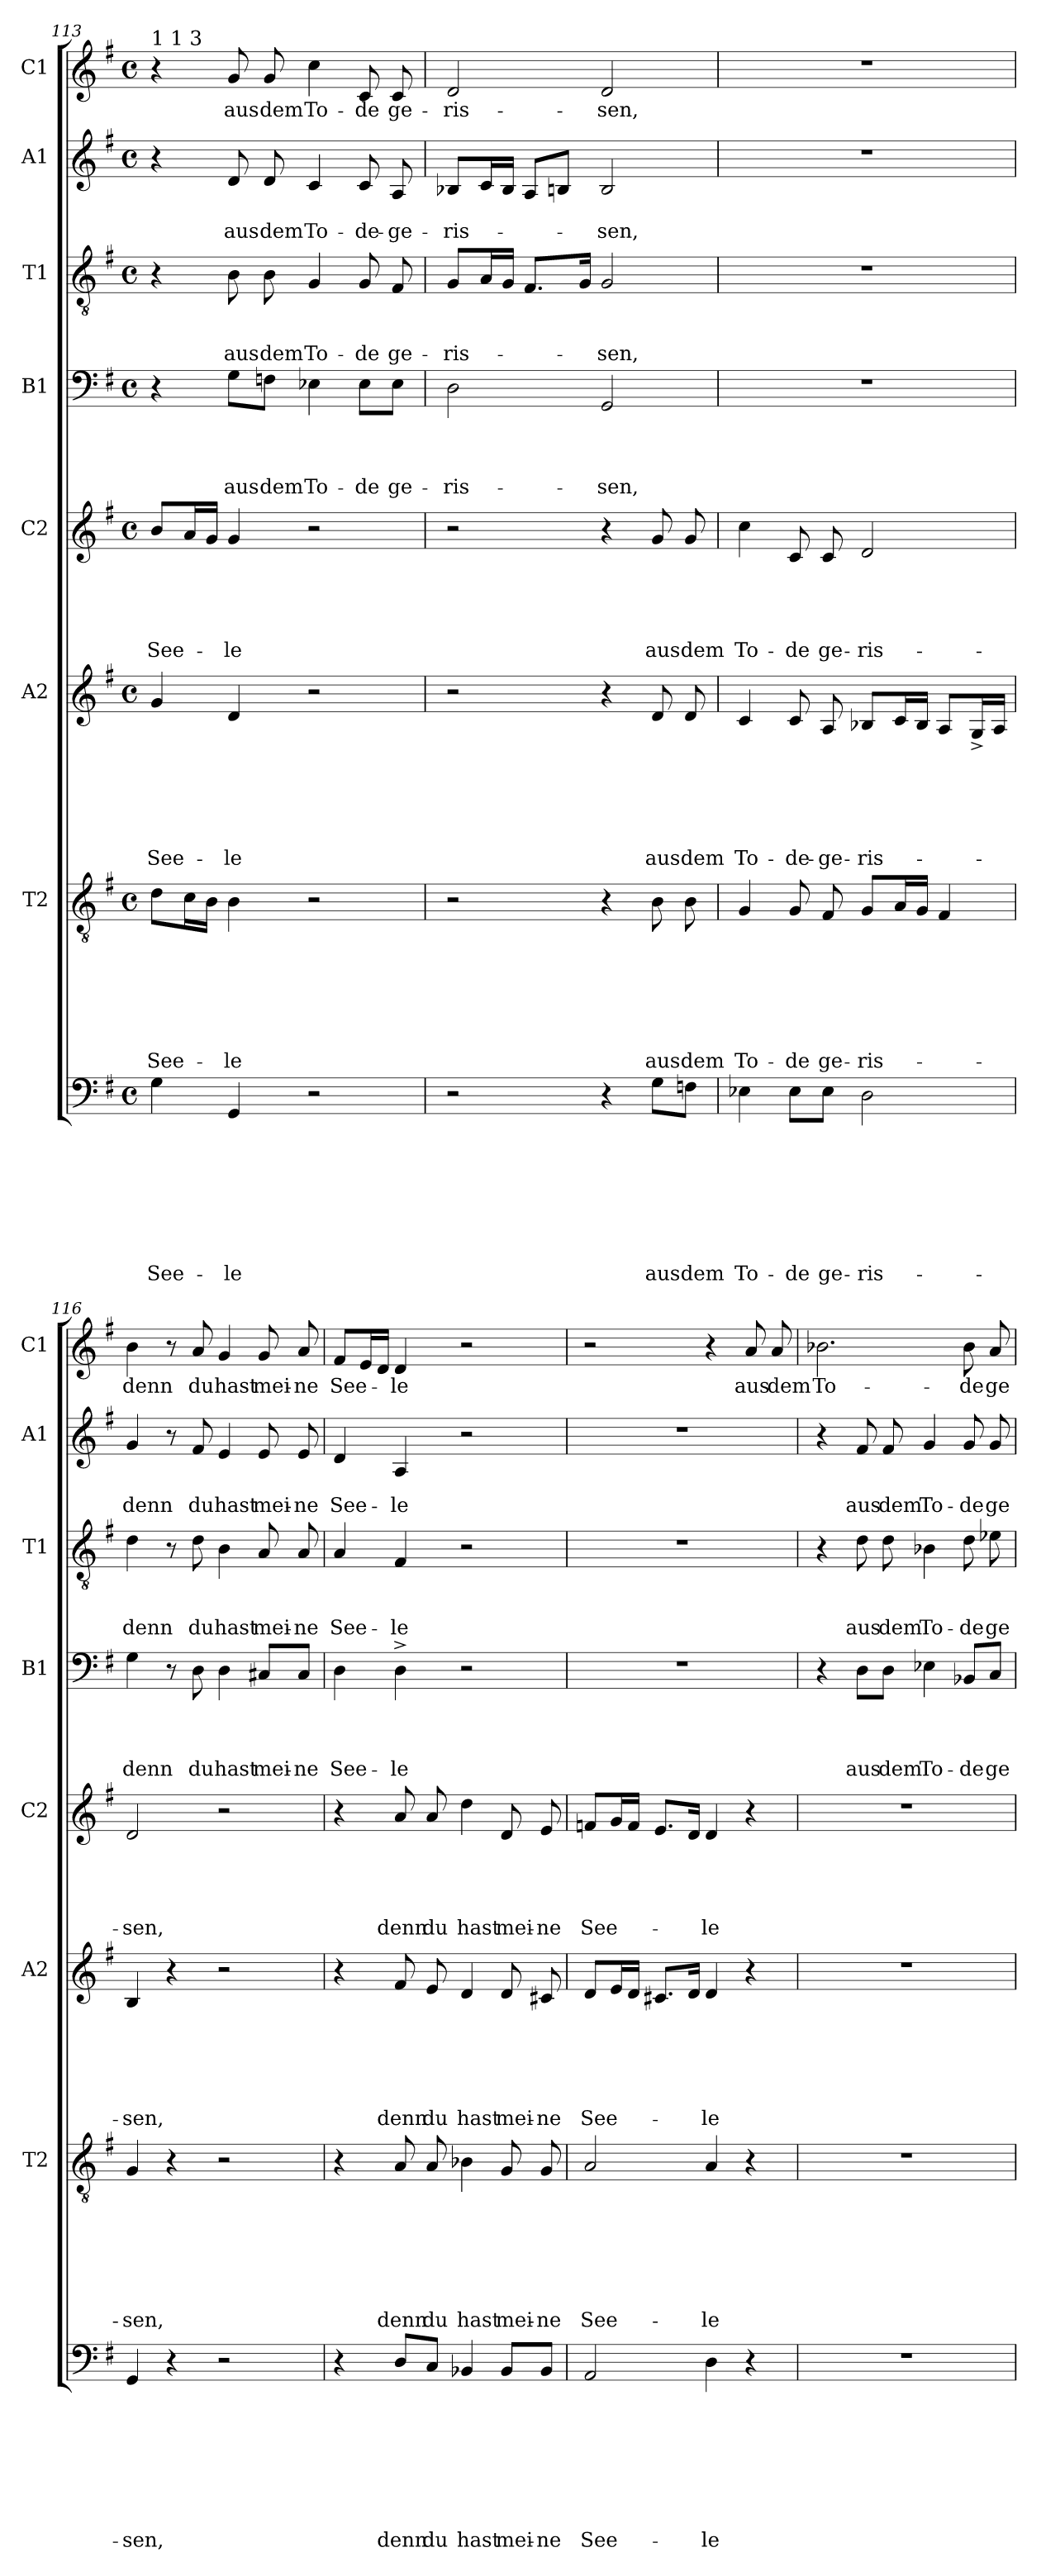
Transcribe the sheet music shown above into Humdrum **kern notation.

**kern	**text	**text	**text	**text	**text	**text	**text	**text	**kern	**text	**text	**text	**text	**text	**text	**text	**kern	**text	**text	**text	**text	**text	**text	**kern	**text	**text	**text	**text	**text	**kern	**text	**text	**text	**text	**kern	**text	**text	**text	**kern	**text	**text	**kern	**text
*part8	*part8	*part8	*part8	*part8	*part8	*part8	*part8	*part8	*part7	*part7	*part7	*part7	*part7	*part7	*part7	*part7	*part6	*part6	*part6	*part6	*part6	*part6	*part6	*part5	*part5	*part5	*part5	*part5	*part5	*part4	*part4	*part4	*part4	*part4	*part3	*part3	*part3	*part3	*part2	*part2	*part2	*part1	*part1
*staff8	*staff8	*staff8	*staff8	*staff8	*staff8	*staff8	*staff8	*staff8	*staff7	*staff7	*staff7	*staff7	*staff7	*staff7	*staff7	*staff7	*staff6	*staff6	*staff6	*staff6	*staff6	*staff6	*staff6	*staff5	*staff5	*staff5	*staff5	*staff5	*staff5	*staff4	*staff4	*staff4	*staff4	*staff4	*staff3	*staff3	*staff3	*staff3	*staff2	*staff2	*staff2	*staff1	*staff1
*	*	*	*	*	*	*	*	*	*I"T2	*	*	*	*	*	*	*	*I"A2	*	*	*	*	*	*	*I"C2	*	*	*	*	*	*I"B1	*	*	*	*	*I"T1	*	*	*	*I"A1	*	*	*I"C1	*
*	*	*	*	*	*	*	*	*	*I'T2	*	*	*	*	*	*	*	*I'A2	*	*	*	*	*	*	*I'C2	*	*	*	*	*	*I'B1	*	*	*	*	*I'T1	*	*	*	*I'A1	*	*	*I'C1	*
!!LO:LB:g=z
*clefF4	*	*	*	*	*	*	*	*	*clefGv2	*	*	*	*	*	*	*	*clefG2	*	*	*	*	*	*	*clefG2	*	*	*	*	*	*clefF4	*	*	*	*	*clefGv2	*	*	*	*clefG2	*	*	*clefG2	*
*k[f#]	*	*	*	*	*	*	*	*	*k[f#]	*	*	*	*	*	*	*	*k[f#]	*	*	*	*	*	*	*k[f#]	*	*	*	*	*	*k[f#]	*	*	*	*	*k[f#]	*	*	*	*k[f#]	*	*	*k[f#]	*
*G:	*	*	*	*	*	*	*	*	*G:	*	*	*	*	*	*	*	*G:	*	*	*	*	*	*	*G:	*	*	*	*	*	*G:	*	*	*	*	*G:	*	*	*	*G:	*	*	*G:	*
*M4/4	*	*	*	*	*	*	*	*	*M4/4	*	*	*	*	*	*	*	*M4/4	*	*	*	*	*	*	*M4/4	*	*	*	*	*	*M4/4	*	*	*	*	*M4/4	*	*	*	*M4/4	*	*	*M4/4	*
*met(c)	*	*	*	*	*	*	*	*	*met(c)	*	*	*	*	*	*	*	*met(c)	*	*	*	*	*	*	*met(c)	*	*	*	*	*	*met(c)	*	*	*	*	*met(c)	*	*	*	*met(c)	*	*	*met(c)	*
=113	=113	=113	=113	=113	=113	=113	=113	=113	=113	=113	=113	=113	=113	=113	=113	=113	=113	=113	=113	=113	=113	=113	=113	=113	=113	=113	=113	=113	=113	=113	=113	=113	=113	=113	=113	=113	=113	=113	=113	=113	=113	=113	=113
!	!	!	!	!	!	!	!	!	!	!	!	!	!	!	!	!	!	!	!	!	!	!	!	!	!	!	!	!	!	!	!	!	!	!	!	!	!	!	!	!	!	!LO:TX:a:t=1 1 3	!
!	!	!	!	!	!	!	!	!LO:LY:b	!	!	!	!	!	!	!	!LO:LY:b	!	!	!	!	!	!	!LO:LY:b	!	!	!	!	!	!LO:LY:b	!	!	!	!	!	!	!	!	!	!	!	!	!	!
4G\	.	.	.	.	.	.	.	See-	8d\L	.	.	.	.	.	.	See-	4g/	.	.	.	.	.	See-	8b/L	.	.	.	.	See-	4r	.	.	.	.	4r	.	.	.	4r	.	.	4r	.
.	.	.	.	.	.	.	.	.	16c\L	.	.	.	.	.	.	.	.	.	.	.	.	.	.	16a/L	.	.	.	.	.	.	.	.	.	.	.	.	.	.	.	.	.	.	.
.	.	.	.	.	.	.	.	.	16B\JJ	.	.	.	.	.	.	.	.	.	.	.	.	.	.	16g/JJ	.	.	.	.	.	.	.	.	.	.	.	.	.	.	.	.	.	.	.
!	!	!	!	!	!	!	!	!LO:LY:b	!	!	!	!	!	!	!	!LO:LY:b	!	!	!	!	!	!	!LO:LY:b	!	!	!	!	!	!LO:LY:b	!	!	!	!	!LO:LY:b	!	!	!	!LO:LY:b	!	!	!LO:LY:b	!	!LO:LY:b
4GG/	.	.	.	.	.	.	.	-le	4B\	.	.	.	.	.	.	-le	4d/	.	.	.	.	.	-le	4g/	.	.	.	.	-le	8G\L	.	.	.	aus	8B\	.	.	aus	8d/	.	aus	8g/	aus
!	!	!	!	!	!	!	!	!	!	!	!	!	!	!	!	!	!	!	!	!	!	!	!	!	!	!	!	!	!	!	!	!	!	!LO:LY:b	!	!	!	!LO:LY:b	!	!	!LO:LY:b	!	!LO:LY:b
.	.	.	.	.	.	.	.	.	.	.	.	.	.	.	.	.	.	.	.	.	.	.	.	.	.	.	.	.	.	8Fn\J	.	.	.	dem	8B\	.	.	dem	8d/	.	dem	8g/	dem
!	!	!	!	!	!	!	!	!	!	!	!	!	!	!	!	!	!	!	!	!	!	!	!	!	!	!	!	!	!	!	!	!	!	!LO:LY:b	!	!	!	!LO:LY:b	!	!	!LO:LY:b	!	!LO:LY:b
2r	.	.	.	.	.	.	.	.	2r	.	.	.	.	.	.	.	2r	.	.	.	.	.	.	2r	.	.	.	.	.	4E-X\	.	.	.	To-	4G/	.	.	To-	4c/	.	To-	4cc\	To-
!	!	!	!	!	!	!	!	!	!	!	!	!	!	!	!	!	!	!	!	!	!	!	!	!	!	!	!	!	!	!	!	!	!	!LO:LY:b	!	!	!	!LO:LY:b	!	!	!LO:LY:b	!	!LO:LY:b
.	.	.	.	.	.	.	.	.	.	.	.	.	.	.	.	.	.	.	.	.	.	.	.	.	.	.	.	.	.	8E-\L	.	.	.	-de	8G/	.	.	-de	8c/	.	-de-	8c/	-de
!	!	!	!	!	!	!	!	!	!	!	!	!	!	!	!	!	!	!	!	!	!	!	!	!	!	!	!	!	!	!	!	!	!	!LO:LY:b	!	!	!	!LO:LY:b	!	!	!LO:LY:b	!	!LO:LY:b
.	.	.	.	.	.	.	.	.	.	.	.	.	.	.	.	.	.	.	.	.	.	.	.	.	.	.	.	.	.	8E-\J	.	.	.	ge-	8F#/	.	.	ge-	8A/	.	-ge-	8c/	ge-
=114	=114	=114	=114	=114	=114	=114	=114	=114	=114	=114	=114	=114	=114	=114	=114	=114	=114	=114	=114	=114	=114	=114	=114	=114	=114	=114	=114	=114	=114	=114	=114	=114	=114	=114	=114	=114	=114	=114	=114	=114	=114	=114	=114
!	!	!	!	!	!	!	!	!	!	!	!	!	!	!	!	!	!	!	!	!	!	!	!	!	!	!	!	!	!	!	!	!	!	!LO:LY:b	!	!	!	!LO:LY:b	!	!	!LO:LY:b	!	!LO:LY:b
2r	.	.	.	.	.	.	.	.	2r	.	.	.	.	.	.	.	2r	.	.	.	.	.	.	2r	.	.	.	.	.	2D\	.	.	.	-ris-	8G/L	.	.	-ris-	8B-X/L	.	-ris-	2d/	-ris-
.	.	.	.	.	.	.	.	.	.	.	.	.	.	.	.	.	.	.	.	.	.	.	.	.	.	.	.	.	.	.	.	.	.	.	16A/L	.	.	.	16c/L	.	.	.	.
.	.	.	.	.	.	.	.	.	.	.	.	.	.	.	.	.	.	.	.	.	.	.	.	.	.	.	.	.	.	.	.	.	.	.	16G/JJ	.	.	.	16B-/JJ	.	.	.	.
.	.	.	.	.	.	.	.	.	.	.	.	.	.	.	.	.	.	.	.	.	.	.	.	.	.	.	.	.	.	.	.	.	.	.	8.F#/L	.	.	.	8A/L	.	.	.	.
.	.	.	.	.	.	.	.	.	.	.	.	.	.	.	.	.	.	.	.	.	.	.	.	.	.	.	.	.	.	.	.	.	.	.	.	.	.	.	8Bn/J	.	.	.	.
.	.	.	.	.	.	.	.	.	.	.	.	.	.	.	.	.	.	.	.	.	.	.	.	.	.	.	.	.	.	.	.	.	.	.	16G/Jk	.	.	.	.	.	.	.	.
!	!	!	!	!	!	!	!	!	!	!	!	!	!	!	!	!	!	!	!	!	!	!	!	!	!	!	!	!	!	!	!	!	!	!LO:LY:b	!	!	!	!LO:LY:b	!	!	!LO:LY:b	!	!LO:LY:b
4r	.	.	.	.	.	.	.	.	4r	.	.	.	.	.	.	.	4r	.	.	.	.	.	.	4r	.	.	.	.	.	2GG/	.	.	.	-sen,	2G/	.	.	-sen,	2B/	.	-sen,	2d/	-sen,
!	!	!	!	!	!	!	!	!LO:LY:b	!	!	!	!	!	!	!	!LO:LY:b	!	!	!	!	!	!	!LO:LY:b	!	!	!	!	!	!LO:LY:b	!	!	!	!	!	!	!	!	!	!	!	!	!	!
8G\L	.	.	.	.	.	.	.	aus	8B\	.	.	.	.	.	.	aus	8d/	.	.	.	.	.	aus	8g/	.	.	.	.	aus	.	.	.	.	.	.	.	.	.	.	.	.	.	.
!	!	!	!	!	!	!	!	!LO:LY:b	!	!	!	!	!	!	!	!LO:LY:b	!	!	!	!	!	!	!LO:LY:b	!	!	!	!	!	!LO:LY:b	!	!	!	!	!	!	!	!	!	!	!	!	!	!
8Fn\J	.	.	.	.	.	.	.	dem	8B\	.	.	.	.	.	.	dem	8d/	.	.	.	.	.	dem	8g/	.	.	.	.	dem	.	.	.	.	.	.	.	.	.	.	.	.	.	.
=115	=115	=115	=115	=115	=115	=115	=115	=115	=115	=115	=115	=115	=115	=115	=115	=115	=115	=115	=115	=115	=115	=115	=115	=115	=115	=115	=115	=115	=115	=115	=115	=115	=115	=115	=115	=115	=115	=115	=115	=115	=115	=115	=115
!	!	!	!	!	!	!	!	!LO:LY:b	!	!	!	!	!	!	!	!LO:LY:b	!	!	!	!	!	!	!LO:LY:b	!	!	!	!	!	!LO:LY:b	!	!	!	!	!	!	!	!	!	!	!	!	!	!
4E-X\	.	.	.	.	.	.	.	To-	4G/	.	.	.	.	.	.	To-	4c/	.	.	.	.	.	To-	4cc\	.	.	.	.	To-	1r	.	.	.	.	1r	.	.	.	1r	.	.	1r	.
!	!	!	!	!	!	!	!	!LO:LY:b	!	!	!	!	!	!	!	!LO:LY:b	!	!	!	!	!	!	!LO:LY:b	!	!	!	!	!	!LO:LY:b	!	!	!	!	!	!	!	!	!	!	!	!	!	!
8E-\L	.	.	.	.	.	.	.	-de	8G/	.	.	.	.	.	.	-de	8c/	.	.	.	.	.	-de-	8c/	.	.	.	.	-de	.	.	.	.	.	.	.	.	.	.	.	.	.	.
!	!	!	!	!	!	!	!	!LO:LY:b	!	!	!	!	!	!	!	!LO:LY:b	!	!	!	!	!	!	!LO:LY:b	!	!	!	!	!	!LO:LY:b	!	!	!	!	!	!	!	!	!	!	!	!	!	!
8E-\J	.	.	.	.	.	.	.	ge-	8F#/	.	.	.	.	.	.	ge-	8A/	.	.	.	.	.	-ge-	8c/	.	.	.	.	ge-	.	.	.	.	.	.	.	.	.	.	.	.	.	.
!	!	!	!	!	!	!	!	!LO:LY:b:rj	!	!	!	!	!	!	!	!LO:LY:b	!	!	!	!	!	!	!LO:LY:b:rj	!	!	!	!	!	!LO:LY:b:rj	!	!	!	!	!	!	!	!	!	!	!	!	!	!
2D\	.	.	.	.	.	.	.	-ris-	8G/L	.	.	.	.	.	.	-ris-	8B-X/L	.	.	.	.	.	-ris-	2d/	.	.	.	.	-ris-	.	.	.	.	.	.	.	.	.	.	.	.	.	.
.	.	.	.	.	.	.	.	.	16A/L	.	.	.	.	.	.	.	16c/L	.	.	.	.	.	.	.	.	.	.	.	.	.	.	.	.	.	.	.	.	.	.	.	.	.	.
.	.	.	.	.	.	.	.	.	16G/JJ	.	.	.	.	.	.	.	16B-/JJ	.	.	.	.	.	.	.	.	.	.	.	.	.	.	.	.	.	.	.	.	.	.	.	.	.	.
.	.	.	.	.	.	.	.	.	4F#/	.	.	.	.	.	.	.	8A/L	.	.	.	.	.	.	.	.	.	.	.	.	.	.	.	.	.	.	.	.	.	.	.	.	.	.
.	.	.	.	.	.	.	.	.	.	.	.	.	.	.	.	.	16G^</L	.	.	.	.	.	.	.	.	.	.	.	.	.	.	.	.	.	.	.	.	.	.	.	.	.	.
.	.	.	.	.	.	.	.	.	.	.	.	.	.	.	.	.	16A/JJ	.	.	.	.	.	.	.	.	.	.	.	.	.	.	.	.	.	.	.	.	.	.	.	.	.	.
=116	=116	=116	=116	=116	=116	=116	=116	=116	=116	=116	=116	=116	=116	=116	=116	=116	=116	=116	=116	=116	=116	=116	=116	=116	=116	=116	=116	=116	=116	=116	=116	=116	=116	=116	=116	=116	=116	=116	=116	=116	=116	=116	=116
!	!	!	!	!	!	!	!	!LO:LY:b	!	!	!	!	!	!	!	!LO:LY:b	!	!	!	!	!	!	!LO:LY:b	!	!	!	!	!	!LO:LY:b	!	!	!	!	!LO:LY:b	!	!	!	!LO:LY:b	!	!	!LO:LY:b	!	!LO:LY:b
4GG/	.	.	.	.	.	.	.	-sen,	4G/	.	.	.	.	.	.	-sen,	4B/	.	.	.	.	.	-sen,	2d/	.	.	.	.	-sen,	4G\	.	.	.	denn	4d\	.	.	denn	4g/	.	denn	4b\	denn
4r	.	.	.	.	.	.	.	.	4r	.	.	.	.	.	.	.	4r	.	.	.	.	.	.	.	.	.	.	.	.	8r	.	.	.	.	8r	.	.	.	8r	.	.	8r	.
!	!	!	!	!	!	!	!	!	!	!	!	!	!	!	!	!	!	!	!	!	!	!	!	!	!	!	!	!	!	!	!	!	!	!LO:LY:b	!	!	!	!LO:LY:b	!	!	!LO:LY:b	!	!LO:LY:b
.	.	.	.	.	.	.	.	.	.	.	.	.	.	.	.	.	.	.	.	.	.	.	.	.	.	.	.	.	.	8D\	.	.	.	du	8d\	.	.	du	8f#/	.	du	8a/	du
!	!	!	!	!	!	!	!	!	!	!	!	!	!	!	!	!	!	!	!	!	!	!	!	!	!	!	!	!	!	!	!	!	!	!LO:LY:b	!	!	!	!LO:LY:b	!	!	!LO:LY:b	!	!LO:LY:b
2r	.	.	.	.	.	.	.	.	2r	.	.	.	.	.	.	.	2r	.	.	.	.	.	.	2r	.	.	.	.	.	4D\	.	.	.	hast	4B\	.	.	hast	4e/	.	hast	4g/	hast
!	!	!	!	!	!	!	!	!	!	!	!	!	!	!	!	!	!	!	!	!	!	!	!	!	!	!	!	!	!	!	!	!	!	!LO:LY:b	!	!	!	!LO:LY:b	!	!	!LO:LY:b	!	!LO:LY:b
.	.	.	.	.	.	.	.	.	.	.	.	.	.	.	.	.	.	.	.	.	.	.	.	.	.	.	.	.	.	8C#X/L	.	.	.	mei-	8A/	.	.	mei-	8e/	.	mei-	8g/	mei-
!	!	!	!	!	!	!	!	!	!	!	!	!	!	!	!	!	!	!	!	!	!	!	!	!	!	!	!	!	!	!	!	!	!	!LO:LY:b:rj	!	!	!	!LO:LY:b:rj	!	!	!LO:LY:b:rj	!	!LO:LY:b:rj
.	.	.	.	.	.	.	.	.	.	.	.	.	.	.	.	.	.	.	.	.	.	.	.	.	.	.	.	.	.	8C#/J	.	.	.	-ne	8A/	.	.	-ne	8e/	.	-ne	8a/	-ne
!!LO:PB:g=z
=117	=117	=117	=117	=117	=117	=117	=117	=117	=117	=117	=117	=117	=117	=117	=117	=117	=117	=117	=117	=117	=117	=117	=117	=117	=117	=117	=117	=117	=117	=117	=117	=117	=117	=117	=117	=117	=117	=117	=117	=117	=117	=117	=117
!	!	!	!	!	!	!	!	!	!	!	!	!	!	!	!	!	!	!	!	!	!	!	!	!	!	!	!	!	!	!	!	!	!	!LO:LY:b	!	!	!	!LO:LY:b	!	!	!LO:LY:b	!	!LO:LY:b
4r	.	.	.	.	.	.	.	.	4r	.	.	.	.	.	.	.	4r	.	.	.	.	.	.	4r	.	.	.	.	.	4D\	.	.	.	See-	4A/	.	.	See-	4d/	.	See-	8f#/L	See-
.	.	.	.	.	.	.	.	.	.	.	.	.	.	.	.	.	.	.	.	.	.	.	.	.	.	.	.	.	.	.	.	.	.	.	.	.	.	.	.	.	.	16e/L	.
.	.	.	.	.	.	.	.	.	.	.	.	.	.	.	.	.	.	.	.	.	.	.	.	.	.	.	.	.	.	.	.	.	.	.	.	.	.	.	.	.	.	16d/JJ	.
!	!	!	!	!	!	!	!	!LO:LY:b	!	!	!	!	!	!	!	!LO:LY:b	!	!	!	!	!	!	!LO:LY:b	!	!	!	!	!	!LO:LY:b	!	!	!	!	!LO:LY:b	!	!	!	!LO:LY:b	!	!	!LO:LY:b	!	!LO:LY:b
8D/L	.	.	.	.	.	.	.	denn	8A/	.	.	.	.	.	.	denn	8f#/	.	.	.	.	.	denn	8a/	.	.	.	.	denn	4D^>\	.	.	.	-le	4F#/	.	.	-le	4A/	.	-le	4d/	-le
!	!	!	!	!	!	!	!	!LO:LY:b	!	!	!	!	!	!	!	!LO:LY:b	!	!	!	!	!	!	!LO:LY:b	!	!	!	!	!	!LO:LY:b	!	!	!	!	!	!	!	!	!	!	!	!	!	!
8C/J	.	.	.	.	.	.	.	du	8A/	.	.	.	.	.	.	du	8e/	.	.	.	.	.	du	8a/	.	.	.	.	du	.	.	.	.	.	.	.	.	.	.	.	.	.	.
!	!	!	!	!	!	!	!	!LO:LY:b	!	!	!	!	!	!	!	!LO:LY:b	!	!	!	!	!	!	!LO:LY:b	!	!	!	!	!	!LO:LY:b	!	!	!	!	!	!	!	!	!	!	!	!	!	!
4BB-X/	.	.	.	.	.	.	.	hast	4B-X\	.	.	.	.	.	.	hast	4d/	.	.	.	.	.	hast	4dd\	.	.	.	.	hast	2r	.	.	.	.	2r	.	.	.	2r	.	.	2r	.
!	!	!	!	!	!	!	!	!LO:LY:b	!	!	!	!	!	!	!	!LO:LY:b	!	!	!	!	!	!	!LO:LY:b	!	!	!	!	!	!LO:LY:b	!	!	!	!	!	!	!	!	!	!	!	!	!	!
8BB-/L	.	.	.	.	.	.	.	mei-	8G/	.	.	.	.	.	.	mei-	8d/	.	.	.	.	.	mei-	8d/	.	.	.	.	mei-	.	.	.	.	.	.	.	.	.	.	.	.	.	.
!	!	!	!	!	!	!	!	!LO:LY:b:rj	!	!	!	!	!	!	!	!LO:LY:b:rj	!	!	!	!	!	!	!LO:LY:b:rj	!	!	!	!	!	!LO:LY:b:rj	!	!	!	!	!	!	!	!	!	!	!	!	!	!
8BB-/J	.	.	.	.	.	.	.	-ne	8G/	.	.	.	.	.	.	-ne	8c#X/	.	.	.	.	.	-ne	8e/	.	.	.	.	-ne	.	.	.	.	.	.	.	.	.	.	.	.	.	.
=118	=118	=118	=118	=118	=118	=118	=118	=118	=118	=118	=118	=118	=118	=118	=118	=118	=118	=118	=118	=118	=118	=118	=118	=118	=118	=118	=118	=118	=118	=118	=118	=118	=118	=118	=118	=118	=118	=118	=118	=118	=118	=118	=118
!	!	!	!	!	!	!	!	!LO:LY:b	!	!	!	!	!	!	!	!LO:LY:b	!	!	!	!	!	!	!LO:LY:b	!	!	!	!	!	!LO:LY:b	!	!	!	!	!	!	!	!	!	!	!	!	!	!
2AA/	.	.	.	.	.	.	.	See-	2A/	.	.	.	.	.	.	See-	8d/L	.	.	.	.	.	See-	8fn/L	.	.	.	.	See-	1r	.	.	.	.	1r	.	.	.	1r	.	.	2r	.
.	.	.	.	.	.	.	.	.	.	.	.	.	.	.	.	.	16e/L	.	.	.	.	.	.	16g/L	.	.	.	.	.	.	.	.	.	.	.	.	.	.	.	.	.	.	.
.	.	.	.	.	.	.	.	.	.	.	.	.	.	.	.	.	16d/JJ	.	.	.	.	.	.	16f/JJ	.	.	.	.	.	.	.	.	.	.	.	.	.	.	.	.	.	.	.
.	.	.	.	.	.	.	.	.	.	.	.	.	.	.	.	.	8.c#X/L	.	.	.	.	.	.	8.e/L	.	.	.	.	.	.	.	.	.	.	.	.	.	.	.	.	.	.	.
.	.	.	.	.	.	.	.	.	.	.	.	.	.	.	.	.	16d/Jk	.	.	.	.	.	.	16d/Jk	.	.	.	.	.	.	.	.	.	.	.	.	.	.	.	.	.	.	.
!	!	!	!	!	!	!	!	!LO:LY:b	!	!	!	!	!	!	!	!LO:LY:b	!	!	!	!	!	!	!LO:LY:b	!	!	!	!	!	!LO:LY:b	!	!	!	!	!	!	!	!	!	!	!	!	!	!
4D\	.	.	.	.	.	.	.	-le	4A/	.	.	.	.	.	.	-le	4d/	.	.	.	.	.	-le	4d/	.	.	.	.	-le	.	.	.	.	.	.	.	.	.	.	.	.	4r	.
!	!	!	!	!	!	!	!	!	!	!	!	!	!	!	!	!	!	!	!	!	!	!	!	!	!	!	!	!	!	!	!	!	!	!	!	!	!	!	!	!	!	!	!LO:LY:b
4r	.	.	.	.	.	.	.	.	4r	.	.	.	.	.	.	.	4r	.	.	.	.	.	.	4r	.	.	.	.	.	.	.	.	.	.	.	.	.	.	.	.	.	8a/	aus
!	!	!	!	!	!	!	!	!	!	!	!	!	!	!	!	!	!	!	!	!	!	!	!	!	!	!	!	!	!	!	!	!	!	!	!	!	!	!	!	!	!	!	!LO:LY:b
.	.	.	.	.	.	.	.	.	.	.	.	.	.	.	.	.	.	.	.	.	.	.	.	.	.	.	.	.	.	.	.	.	.	.	.	.	.	.	.	.	.	8a/	dem
=119	=119	=119	=119	=119	=119	=119	=119	=119	=119	=119	=119	=119	=119	=119	=119	=119	=119	=119	=119	=119	=119	=119	=119	=119	=119	=119	=119	=119	=119	=119	=119	=119	=119	=119	=119	=119	=119	=119	=119	=119	=119	=119	=119
!	!	!	!	!	!	!	!	!	!	!	!	!	!	!	!	!	!	!	!	!	!	!	!	!	!	!	!	!	!	!	!	!	!	!	!	!	!	!	!	!	!	!	!LO:LY:b
1r	.	.	.	.	.	.	.	.	1r	.	.	.	.	.	.	.	1r	.	.	.	.	.	.	1r	.	.	.	.	.	4r	.	.	.	.	4r	.	.	.	4r	.	.	2.b-X\	To-
!	!	!	!	!	!	!	!	!	!	!	!	!	!	!	!	!	!	!	!	!	!	!	!	!	!	!	!	!	!	!	!	!	!	!LO:LY:b	!	!	!	!LO:LY:b	!	!	!LO:LY:b	!	!
.	.	.	.	.	.	.	.	.	.	.	.	.	.	.	.	.	.	.	.	.	.	.	.	.	.	.	.	.	.	8D\L	.	.	.	aus	8d\	.	.	aus	8f#/	.	aus	.	.
!	!	!	!	!	!	!	!	!	!	!	!	!	!	!	!	!	!	!	!	!	!	!	!	!	!	!	!	!	!	!	!	!	!	!LO:LY:b	!	!	!	!LO:LY:b	!	!	!LO:LY:b	!	!
.	.	.	.	.	.	.	.	.	.	.	.	.	.	.	.	.	.	.	.	.	.	.	.	.	.	.	.	.	.	8D\J	.	.	.	dem	8d\	.	.	dem	8f#/	.	dem	.	.
!	!	!	!	!	!	!	!	!	!	!	!	!	!	!	!	!	!	!	!	!	!	!	!	!	!	!	!	!	!	!	!	!	!	!LO:LY:b	!	!	!	!LO:LY:b	!	!	!LO:LY:b	!	!
.	.	.	.	.	.	.	.	.	.	.	.	.	.	.	.	.	.	.	.	.	.	.	.	.	.	.	.	.	.	4E-X\	.	.	.	To-	4B-X\	.	.	To-	4g/	.	To-	.	.
!	!	!	!	!	!	!	!	!	!	!	!	!	!	!	!	!	!	!	!	!	!	!	!	!	!	!	!	!	!	!	!	!	!	!LO:LY:b	!	!	!	!LO:LY:b	!	!	!LO:LY:b	!	!LO:LY:b
.	.	.	.	.	.	.	.	.	.	.	.	.	.	.	.	.	.	.	.	.	.	.	.	.	.	.	.	.	.	8BB-X/L	.	.	.	-de	8d\	.	.	-de	8g/	.	-de	8b-\	-de
!	!	!	!	!	!	!	!	!	!	!	!	!	!	!	!	!	!	!	!	!	!	!	!	!	!	!	!	!	!	!	!	!	!	!LO:LY:b	!	!	!	!LO:LY:b	!	!	!LO:LY:b	!	!LO:LY:b
.	.	.	.	.	.	.	.	.	.	.	.	.	.	.	.	.	.	.	.	.	.	.	.	.	.	.	.	.	.	8C/J	.	.	.	ge-	8e-X\	.	.	ge-	8g/	.	ge-	8a/	ge-
=	=	=	=	=	=	=	=	=	=	=	=	=	=	=	=	=	=	=	=	=	=	=	=	=	=	=	=	=	=	=	=	=	=	=	=	=	=	=	=	=	=	=	=
*-	*-	*-	*-	*-	*-	*-	*-	*-	*-	*-	*-	*-	*-	*-	*-	*-	*-	*-	*-	*-	*-	*-	*-	*-	*-	*-	*-	*-	*-	*-	*-	*-	*-	*-	*-	*-	*-	*-	*-	*-	*-	*-	*-
